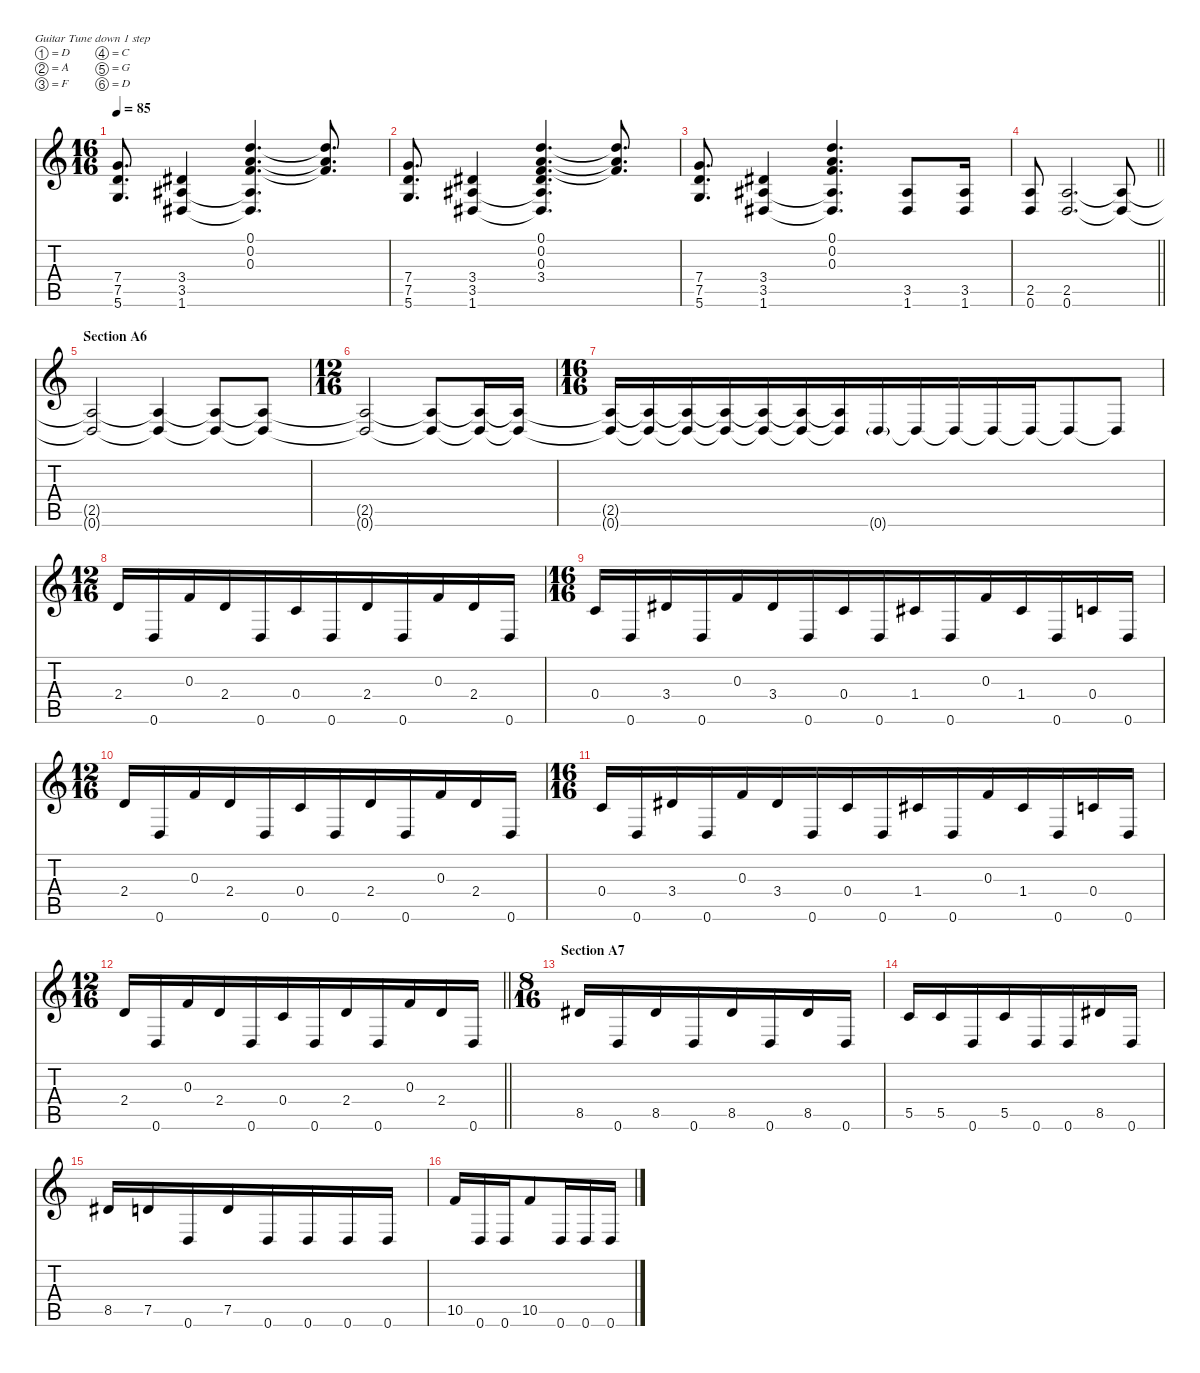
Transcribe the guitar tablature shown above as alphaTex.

\defaultSystemsLayout 4
\hideDynamics
\bracketExtendMode nobrackets
\singleTrackTrackNamePolicy hidden
\multiTrackTrackNamePolicy hidden
\firstSystemTrackNameMode fullname
\firstSystemTrackNameOrientation horizontal
\otherSystemsTrackNameOrientation horizontal
\track ("Distortion 2" "dist.guit.") {instrument distortionguitar}
\staff {score tabs}
\tuning (D4 A3 F3 C3 G2 D2)
\ts (16 16)
\beaming (8 8)
\tempo 85
\clef g2
\ks c
(7.4 7.5 5.6).8{d dy f beam Up} (3.4{acc #} 3.5{acc #} 1.6{acc #}).4{beam Up} (0.1 0.2 0.3 3.5{t acc #} 1.6{t acc #}).4{d beam Up} (0.1{t} 0.2{t} 0.3{t}).8{d beam Up} |
(7.4 7.5 5.6).8{d beam Up} (3.4{acc #} 3.5{acc #} 1.6{acc #}).4{beam Up} (0.1 0.2 0.3 3.4{acc #} 3.5{t acc #} 1.6{t acc #}).4{d beam Up} (0.1{t} 0.2{t} 0.3{t}).8{d beam Up} |
(7.4 7.5 5.6).8{d beam Up} (3.4{acc #} 3.5{acc #} 1.6{acc #}).4{beam Up} (0.1 0.2 0.3 3.5{t acc #} 1.6{t acc #}).4{d beam Up} (3.5{acc #} 1.6{acc #}).8{beam Up} (3.5{acc #} 1.6{acc #}).16{beam Up} |
\barLineRight lightlight
(2.5 0.6).8{beam Up} (2.5 0.6).2{d beam Up} (2.5{t} 0.6{t}).8{beam Up} |
\section ("" "Section A6")
(2.5{t} 0.6{t}).2{beam Up} (2.5{t} 0.6{t}).4{beam Up} (2.5{t} 0.6{t}).8{beam Up} (2.5{t} 0.6{t}).8{beam Up} |
\ts (12 16)
\beaming (8 6)
(2.5{t} 0.6{t}).2{beam Up} (2.5{t} 0.6{t}).8{beam Up} (2.5{t} 0.6{t}).16{beam Up} (2.5{t} 0.6{t}).16{beam Up} |
\ts (16 16)
\beaming (8 8)
(2.5{t} 0.6{t}).16{beam Up} (2.5{t} 0.6{t}).16{beam Up} (2.5{t} 0.6{t}).16{beam Up} (2.5{t} 0.6{t}).16{beam Up} (2.5{t} 0.6{t}).16{beam Up} (2.5{t} 0.6{t}).16{beam Up} (2.5{t} 0.6{t}).16{beam Up} 0.6{g}.16{dy mf beam Up} 0.6{t}.16{dy f beam Up} 0.6{t}.16{beam Up} 0.6{t}.16{beam Up} 0.6{t}.16{beam Up} 0.6{t}.8{beam Up} 0.6{t}.8{beam Up} |
\ts (12 16)
\beaming (8 6)
2.4.16{beam Up} 0.6.16{beam Up} 0.3.16{beam Up} 2.4.16{beam Up} 0.6.16{beam Up} 0.4.16{beam Up} 0.6.16{beam Up} 2.4.16{beam Up} 0.6.16{beam Up} 0.3.16{beam Up} 2.4.16{beam Up} 0.6.16{beam Up} |
\ts (16 16)
\beaming (8 8)
0.4.16{beam Up} 0.6.16{beam Up} 3.4{acc #}.16{beam Up} 0.6.16{beam Up} 0.3.16{beam Up} 3.4{acc #}.16{beam Up} 0.6.16{beam Up} 0.4.16{beam Up} 0.6.16{beam Up} 1.4{acc #}.16{beam Up} 0.6.16{beam Up} 0.3.16{beam Up} 1.4{acc #}.16{beam Up} 0.6.16{beam Up} 0.4.16{beam Up} 0.6.16{beam Up} |
\ts (12 16)
\beaming (8 6)
2.4.16{beam Up} 0.6.16{beam Up} 0.3.16{beam Up} 2.4.16{beam Up} 0.6.16{beam Up} 0.4.16{beam Up} 0.6.16{beam Up} 2.4.16{beam Up} 0.6.16{beam Up} 0.3.16{beam Up} 2.4.16{beam Up} 0.6.16{beam Up} |
\ts (16 16)
\beaming (8 8)
0.4.16{beam Up} 0.6.16{beam Up} 3.4{acc #}.16{beam Up} 0.6.16{beam Up} 0.3.16{beam Up} 3.4{acc #}.16{beam Up} 0.6.16{beam Up} 0.4.16{beam Up} 0.6.16{beam Up} 1.4{acc #}.16{beam Up} 0.6.16{beam Up} 0.3.16{beam Up} 1.4{acc #}.16{beam Up} 0.6.16{beam Up} 0.4.16{beam Up} 0.6.16{beam Up} |
\ts (12 16)
\beaming (8 6)
\barLineRight lightlight
2.4.16{beam Up} 0.6.16{beam Up} 0.3.16{beam Up} 2.4.16{beam Up} 0.6.16{beam Up} 0.4.16{beam Up} 0.6.16{beam Up} 2.4.16{beam Up} 0.6.16{beam Up} 0.3.16{beam Up} 2.4.16{beam Up} 0.6.16{beam Up} |
\ts (8 16)
\beaming (8 4)
\section ("" "Section A7")
8.5{acc #}.16{beam Up} 0.6.16{beam Up} 8.5{acc #}.16{beam Up} 0.6.16{beam Up} 8.5{acc #}.16{beam Up} 0.6.16{beam Up} 8.5{acc #}.16{beam Up} 0.6.16{beam Up} |
5.5.16{beam Up} 5.5.16{beam Up} 0.6.16{beam Up} 5.5.16{beam Up} 0.6.16{beam Up} 0.6.16{beam Up} 8.5{acc #}.16{beam Up} 0.6.16{beam Up} |
8.5{acc #}.16{beam Up} 7.5.16{beam Up} 0.6.16{beam Up} 7.5.16{beam Up} 0.6.16{beam Up} 0.6.16{beam Up} 0.6.16{beam Up} 0.6.16{beam Up} |
10.5.16{beam Up} 0.6.16{beam Up} 0.6.16{beam Up} 10.5.8{beam Up} 0.6.16{beam Up} 0.6.16{beam Up} 0.6.16{beam Up}
